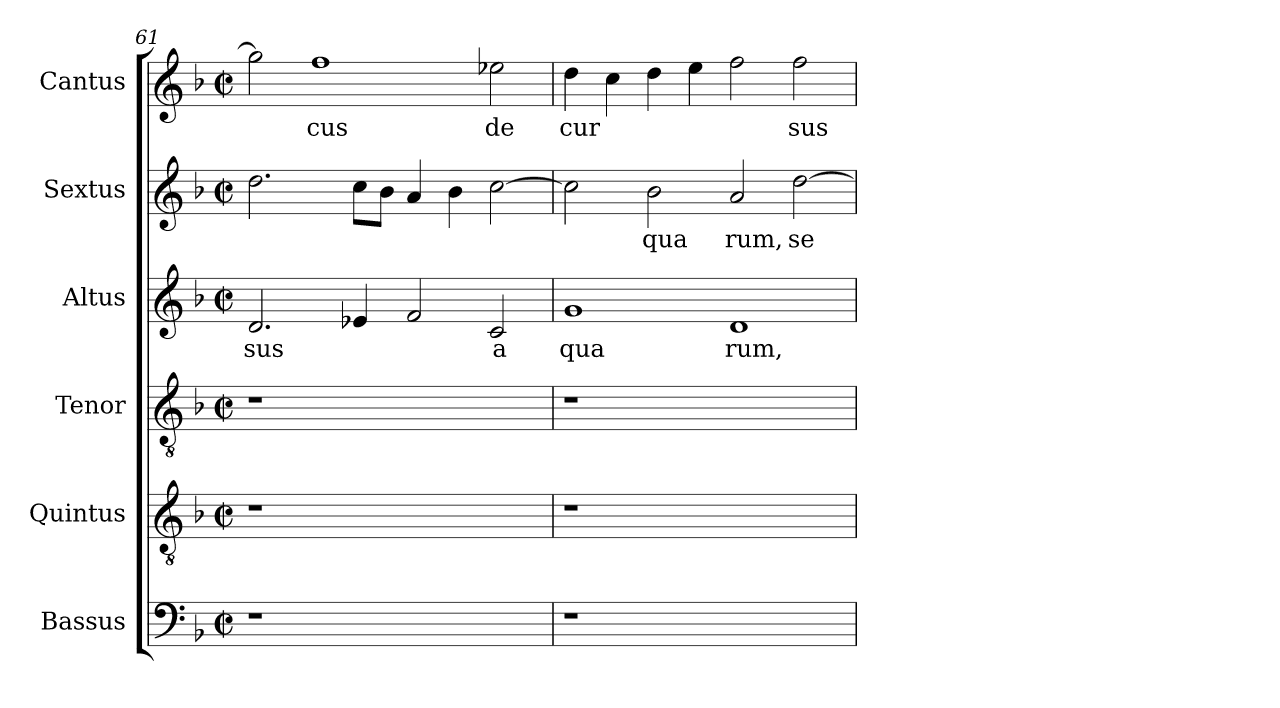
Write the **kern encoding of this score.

**kern	**kern	**kern	**kern	**text	**kern	**text	**kern	**text
*part6	*part5	*part4	*part3	*part3	*part2	*part2	*part1	*part1
*staff6	*staff5	*staff4	*staff3	*staff3	*staff2	*staff2	*staff1	*staff1
*I"Bassus	*I"Quintus	*I"Tenor	*I"Altus	*	*I"Sextus	*	*I"Cantus	*
*I'B	*I'Q	*I'T	*I'A	*	*I'S	*	*I'C	*
*clefF4	*clefGv2	*clefGv2	*clefG2	*	*clefG2	*	*clefG2	*
*k[b-]	*k[b-]	*k[b-]	*k[b-]	*	*k[b-]	*	*k[b-]	*
*F:	*F:	*F:	*F:	*	*F:	*	*F:	*
*M2/2	*M2/2	*M2/2	*M2/2	*	*M2/2	*	*M2/2	*
*met(c|)	*met(c|)	*met(c|)	*met(c|)	*	*met(c|)	*	*met(c|)	*
=61	=61	=61	=61	=61	=61	=61	=61	=61
!	!	!	!	!LO:LY:b:cj	!	!LO:LY:b:cj	!	!LO:LY:b:cj
1r	1r	1r	2.d/	sus	2.dd\	.	2gg\]	.
!	!	!	!	!	!	!	!	!LO:LY:b:cj
.	.	.	.	.	.	.	1ff	cus
!	!	!	!	!LO:LY:b:cj	!	!LO:LY:b:cj	!	!
.	.	.	4e-/	.	8cc\L	.	.	.
!	!	!	!	!	!	!LO:LY:b:cj	!	!
.	.	.	.	.	8b-\J	.	.	.
!	!	!	!	!LO:LY:b:cj	!	!LO:LY:b:cj	!	!
1ryy	1ryy	1ryy	2f/	.	4a/	.	.	.
!	!	!	!	!	!	!LO:LY:b:cj	!	!
.	.	.	.	.	4b-\	.	.	.
!	!	!	!	!LO:LY:b:cj	!	!LO:LY:b:cj	!	!LO:LY:b:cj
.	.	.	2c/	a	[>2cc\	.	2ee-X\	de
=62	=62	=62	=62	=62	=62	=62	=62	=62
!	!	!	!	!LO:LY:b:cj	!	!LO:LY:b:cj	!	!LO:LY:b:cj
1r	1r	1r	1g	qua	2cc\]	.	4dd\	cur
!	!	!	!	!	!	!	!	!LO:LY:b:cj
.	.	.	.	.	.	.	4cc\	.
!	!	!	!	!	!	!LO:LY:b:cj	!	!LO:LY:b:cj
.	.	.	.	.	2b-\	qua	4dd\	.
!	!	!	!	!	!	!	!	!LO:LY:b:cj
.	.	.	.	.	.	.	4ee\	.
!	!	!	!	!LO:LY:b:cj	!	!LO:LY:b:cj	!	!LO:LY:b:cj
1ryy	1ryy	1ryy	1d	rum,	2a/	rum,	2ff\	.
!	!	!	!	!	!	!LO:LY:b:cj	!	!LO:LY:b:cj
.	.	.	.	.	[>2dd\	se	2ff\	sus
=	=	=	=	=	=	=	=	=
*-	*-	*-	*-	*-	*-	*-	*-	*-
